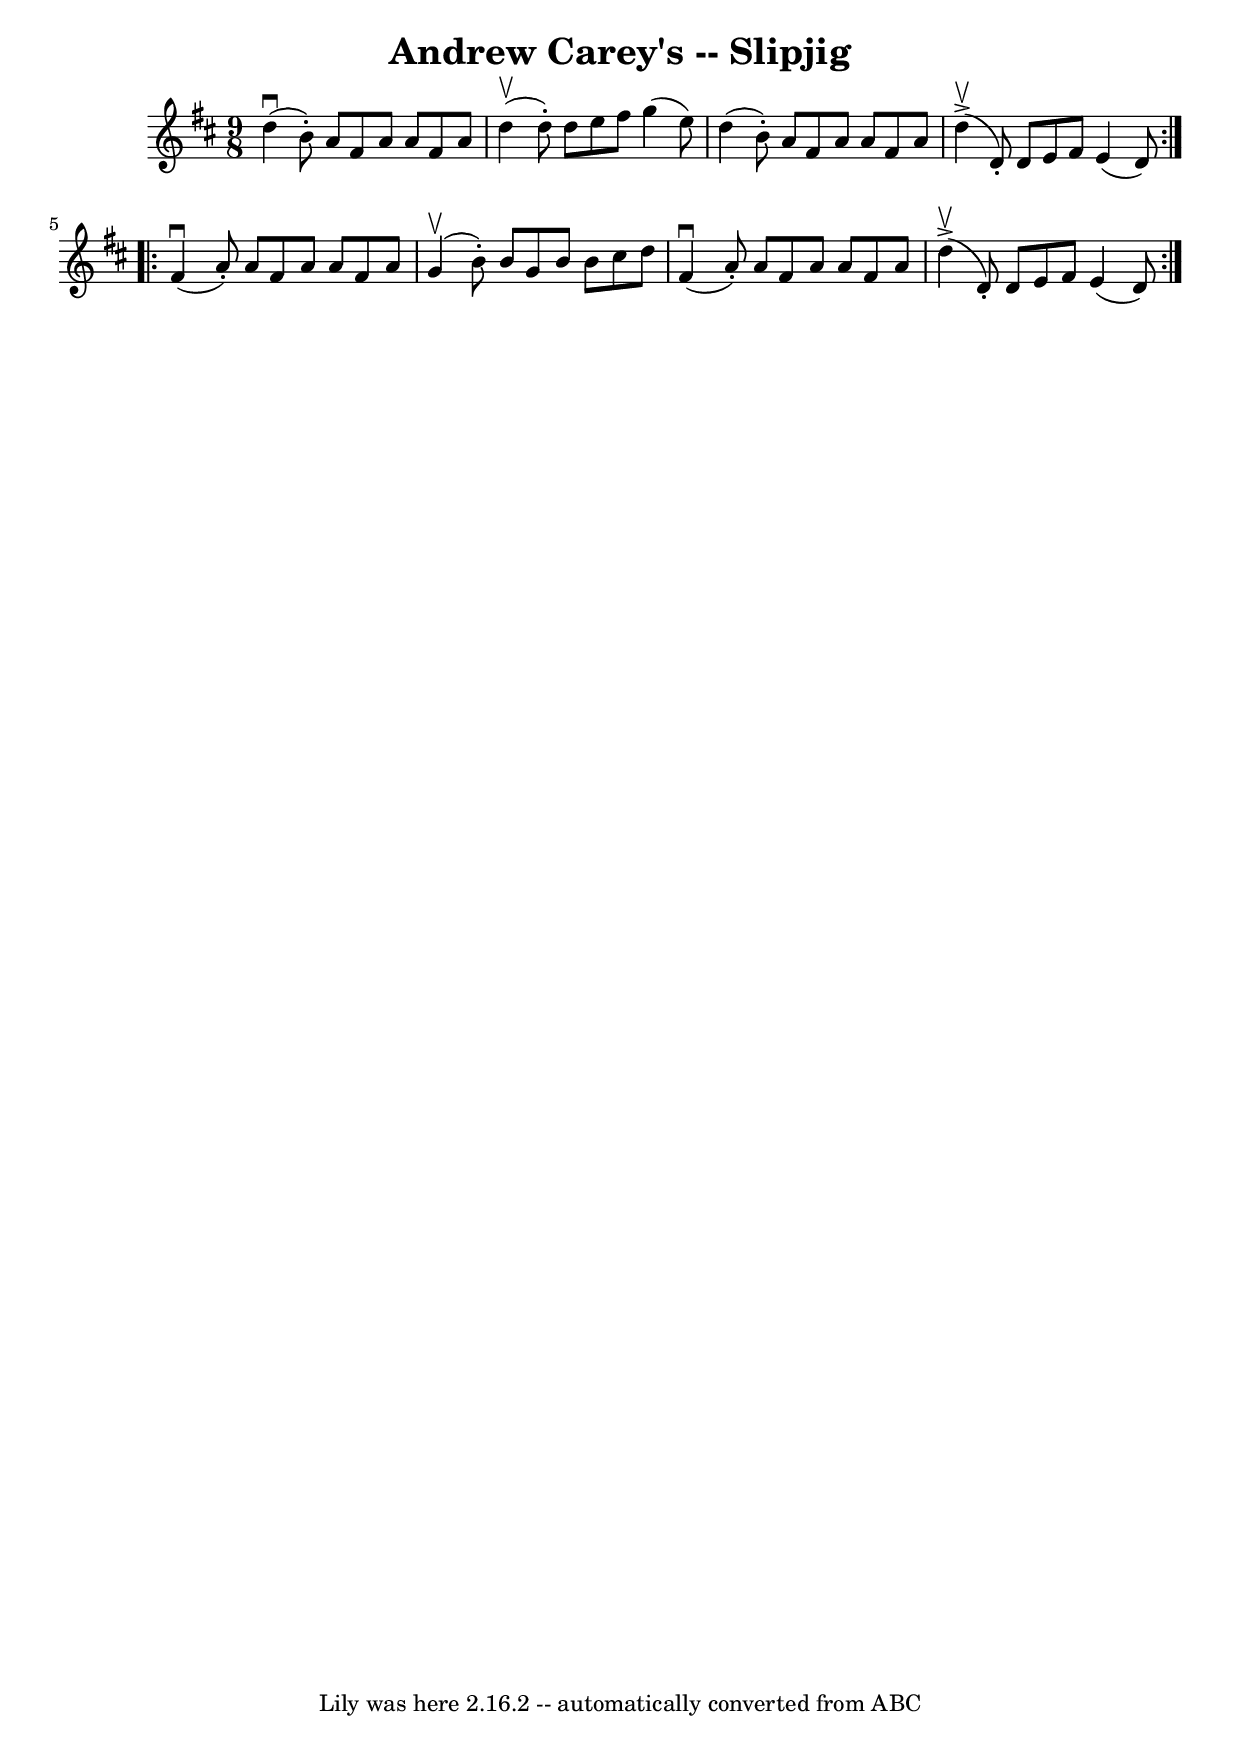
\version "2.16.2"
\include "Mammoth.ily"
\header {
  %% book = "Ryan's Mammoth Collection"
 crossRefNumber = "1"
 footnotes = ""
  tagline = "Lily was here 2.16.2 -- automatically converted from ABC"
  title = "Andrew Carey's -- Slipjig"

}
voicedefault =  {



  \repeat volta 2 {

    \time 9/8 
    \key d \major
 d''4^\downbow(b'8-.) a'8 fs'8 a'8 a'8 fs'8 a'8   |
 d''4^\upbow(d''8-.) d''8 e''8 fs''8 g''4 (e''8)  |
 d''4 (b'8-.) a'8 fs'8 a'8 a'8 fs'8 a'8   |
 d''4^\upbow^\accent(d'8-.) d'8    
 e'8 fs'8 e'4 (d'8) 
  } 
  \repeat volta 2 { fs'4^\downbow(a'8-.) a'8 fs'8 a'8 a'8 fs'8 a'8   |
 g'4^\upbow( b'8-.) b'8 g'8 b'8 b'8 cs''8 d''8   |
 fs'4^\downbow(a'8-.) a'8 fs'8 a'8 a'8 fs'8 a'8  |
    
 d''4^\upbow^\accent(d'8-.) d'8 e'8 fs'8 e'4 (d'8) 
  }   

}

\score{
  <<

    \context Staff="default"
    {
      \voicedefault 
      
    }

  >>
  \layout {
    
  }
  \midi {
  }

}
